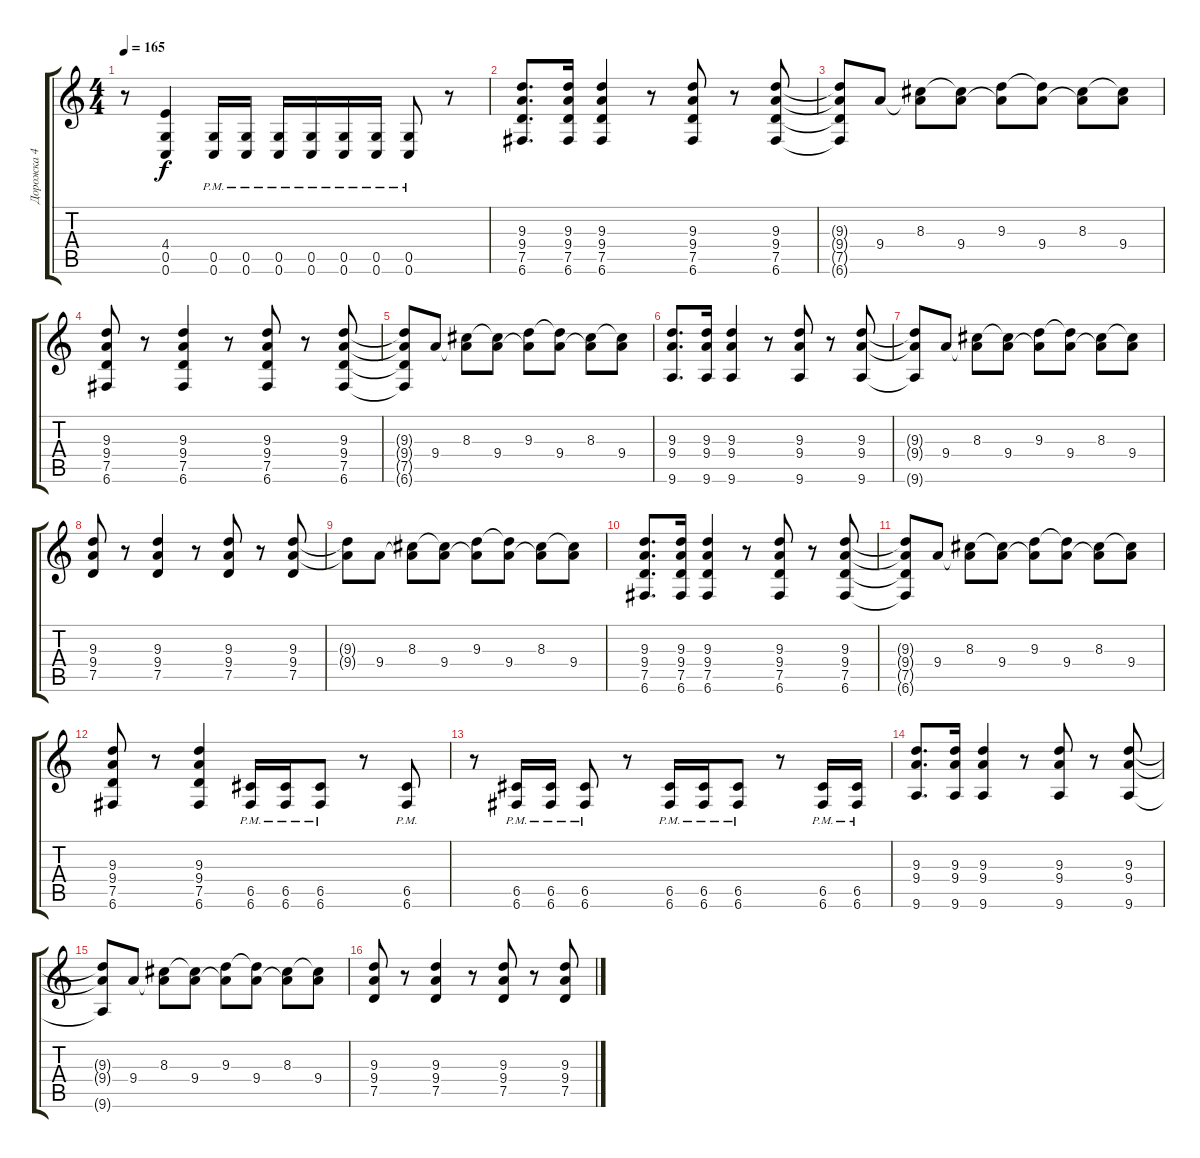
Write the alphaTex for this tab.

\track ("Дорожка 4" "Дорожка 4") {instrument distortionguitar}
\staff {score tabs}
\tuning (D4 A3 F3 C3 G2 C2) {hide}
\ts (4 4)
\tempo 165
\clef g2
\ks c
r.8{dy f} (4.4 0.5 0.6).4 (0.5{pm} 0.6{pm}).16 (0.5{pm} 0.6{pm}).16 (0.5{pm} 0.6{pm}).16 (0.5{pm} 0.6{pm}).16 (0.5{pm} 0.6{pm}).16 (0.5{pm} 0.6{pm}).16 (0.5{pm} 0.6{pm}).8 r.8 |
(9.3 9.4 7.5 6.6).8{d} (9.3 9.4 7.5 6.6).16 (9.3 9.4 7.5 6.6).4 r.8 (9.3 9.4 7.5 6.6).8 r.8 (9.3 9.4 7.5 6.6).8 |
(9.3{t} 9.4{t} 7.5{t} 6.6{t}).8 9.4.8 (8.3 9.4{t}).8 (8.3{t} 9.4).8 (9.3 9.4{t}).8 (9.3{t} 9.4).8 (8.3 9.4{t}).8 (8.3{t} 9.4).8 |
(9.3 9.4 7.5 6.6).8 r.8 (9.3 9.4 7.5 6.6).4 r.8 (9.3 9.4 7.5 6.6).8 r.8 (9.3 9.4 7.5 6.6).8 |
(9.3{t} 9.4{t} 7.5{t} 6.6{t}).8 9.4.8 (8.3 9.4{t}).8 (8.3{t} 9.4).8 (9.3 9.4{t}).8 (9.3{t} 9.4).8 (8.3 9.4{t}).8 (8.3{t} 9.4).8 |
(9.3 9.4 9.6).8{d} (9.3 9.4 9.6).16 (9.3 9.4 9.6).4 r.8 (9.3 9.4 9.6).8 r.8 (9.3 9.4 9.6).8 |
(9.3{t} 9.4{t} 9.6{t}).8 9.4.8 (8.3 9.4{t}).8 (8.3{t} 9.4).8 (9.3 9.4{t}).8 (9.3{t} 9.4).8 (8.3 9.4{t}).8 (8.3{t} 9.4).8 |
(9.3 9.4 7.5).8 r.8 (9.3 9.4 7.5).4 r.8 (9.3 9.4 7.5).8 r.8 (9.3 9.4 7.5).8 |
(9.3{t} 9.4{t}).8 9.4.8 (8.3 9.4{t}).8 (8.3{t} 9.4).8 (9.3 9.4{t}).8 (9.3{t} 9.4).8 (8.3 9.4{t}).8 (8.3{t} 9.4).8 |
(9.3 9.4 7.5 6.6).8{d} (9.3 9.4 7.5 6.6).16 (9.3 9.4 7.5 6.6).4 r.8 (9.3 9.4 7.5 6.6).8 r.8 (9.3 9.4 7.5 6.6).8 |
(9.3{t} 9.4{t} 7.5{t} 6.6{t}).8 9.4.8 (8.3 9.4{t}).8 (8.3{t} 9.4).8 (9.3 9.4{t}).8 (9.3{t} 9.4).8 (8.3 9.4{t}).8 (8.3{t} 9.4).8 |
(9.3 9.4 7.5 6.6).8 r.8 (9.3 9.4 7.5 6.6).4 (6.5{pm} 6.6{pm}).16 (6.5{pm} 6.6{pm}).16 (6.5{pm} 6.6{pm}).8 r.8 (6.5{pm} 6.6{pm}).8 |
r.8 (6.5{pm} 6.6{pm}).16 (6.5{pm} 6.6{pm}).16 (6.5{pm} 6.6{pm}).8 r.8 (6.5{pm} 6.6{pm}).16 (6.5{pm} 6.6{pm}).16 (6.5{pm} 6.6{pm}).8 r.8 (6.5{pm} 6.6{pm}).16 (6.5{pm} 6.6{pm}).16 |
(9.3 9.4 9.6).8{d} (9.3 9.4 9.6).16 (9.3 9.4 9.6).4 r.8 (9.3 9.4 9.6).8 r.8 (9.3 9.4 9.6).8 |
(9.3{t} 9.4{t} 9.6{t}).8 9.4.8 (8.3 9.4{t}).8 (8.3{t} 9.4).8 (9.3 9.4{t}).8 (9.3{t} 9.4).8 (8.3 9.4{t}).8 (8.3{t} 9.4).8 |
(9.3 9.4 7.5).8 r.8 (9.3 9.4 7.5).4 r.8 (9.3 9.4 7.5).8 r.8 (9.3 9.4 7.5).8
